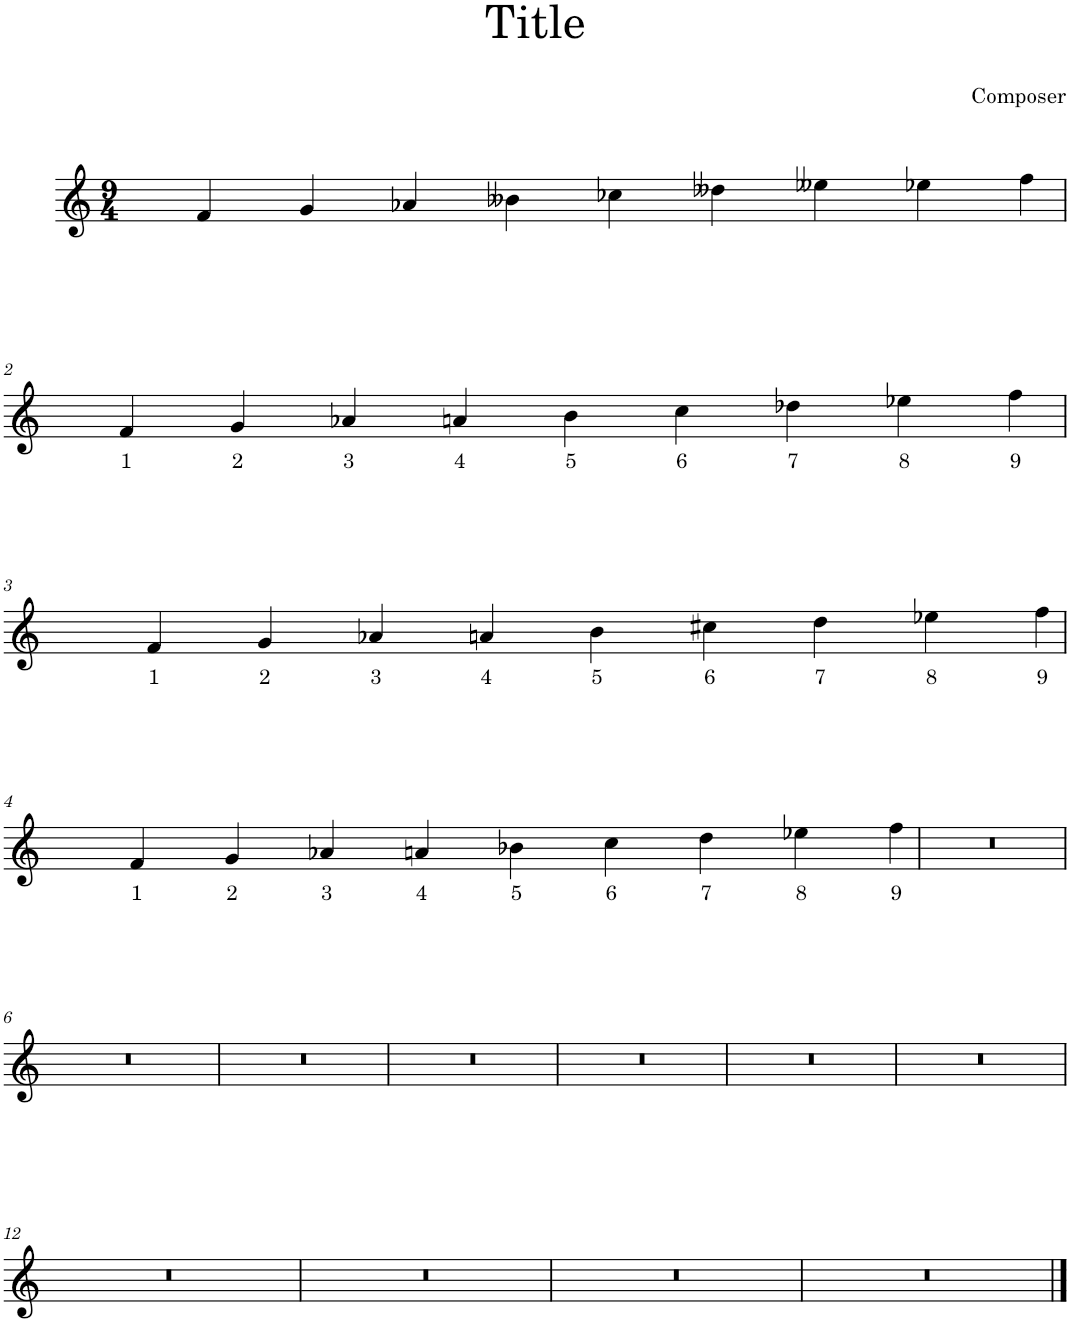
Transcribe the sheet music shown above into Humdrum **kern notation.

**kern	**text
*part1	*part1
*staff1	*staff1
*I"Piano	*
*I'Pno.	*
*clefG2	*
*k[]	*
*M9/4	*
=1	=1
4f/	.
4g/	.
4a-X/	.
4b--X\	.
4cc-X\	.
4dd--X\	.
4ee--X\	.
4ee-X\	.
4ff\	.
!!LO:LB:g=z
=2	=2
!	!LO:LY:b
4f/	1
!	!LO:LY:b
4g/	2
!	!LO:LY:b
4a-X/	3
!	!LO:LY:b
4an/	4
!	!LO:LY:b
4b\	5
!	!LO:LY:b
4cc\	6
!	!LO:LY:b
4dd-X\	7
!	!LO:LY:b
4ee-X\	8
!	!LO:LY:b
4ff\	9
!!LO:LB:g=z
=3	=3
!	!LO:LY:b
4f/	1
!	!LO:LY:b
4g/	2
!	!LO:LY:b
4a-X/	3
!	!LO:LY:b
4an/	4
!	!LO:LY:b
4b\	5
!	!LO:LY:b
4cc#X\	6
!	!LO:LY:b
4dd\	7
!	!LO:LY:b
4ee-X\	8
!	!LO:LY:b
4ff\	9
!!LO:LB:g=z
=4	=4
!	!LO:LY:b
4f/	1
!	!LO:LY:b
4g/	2
!	!LO:LY:b
4a-X/	3
!	!LO:LY:b
4an/	4
!	!LO:LY:b
4b-X\	5
!	!LO:LY:b
4cc\	6
!	!LO:LY:b
4dd\	7
!	!LO:LY:b
4ee-X\	8
!	!LO:LY:b
4ff\	9
=5	=5
4%9r	.
!!LO:LB:g=z
=6	=6
4%9r	.
=7	=7
4%9r	.
=8	=8
4%9r	.
=9	=9
4%9r	.
=10	=10
4%9r	.
=11	=11
4%9r	.
!!LO:LB:g=z
=12	=12
4%9r	.
=13	=13
4%9r	.
=14	=14
4%9r	.
=15	=15
4%9r	.
==	==
*-	*-
